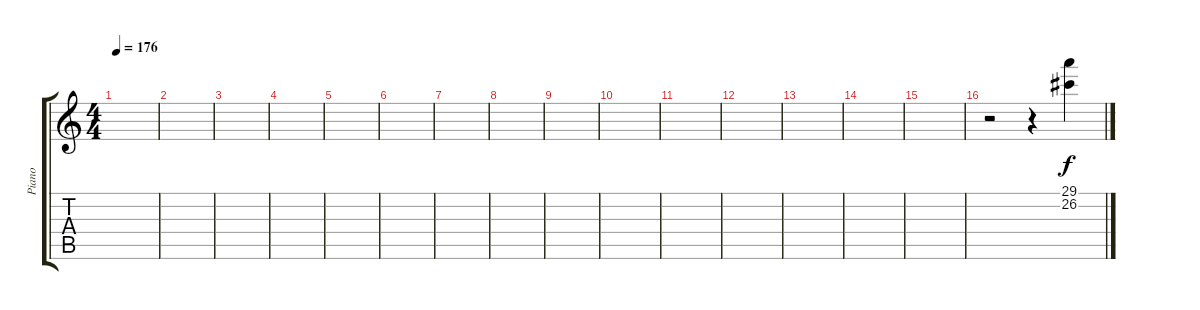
\track ("Piano" "Piano") {instrument electricgrandpiano}
\staff {score tabs}
\tuning (E4 B3 G3 D3 A2 E2) {hide}
\ts (4 4)
\tempo 176
\clef g2
\ks c
|
|
|
|
|
|
|
|
|
|
|
|
|
|
|
r.2 r.4 (29.1 26.2).4
